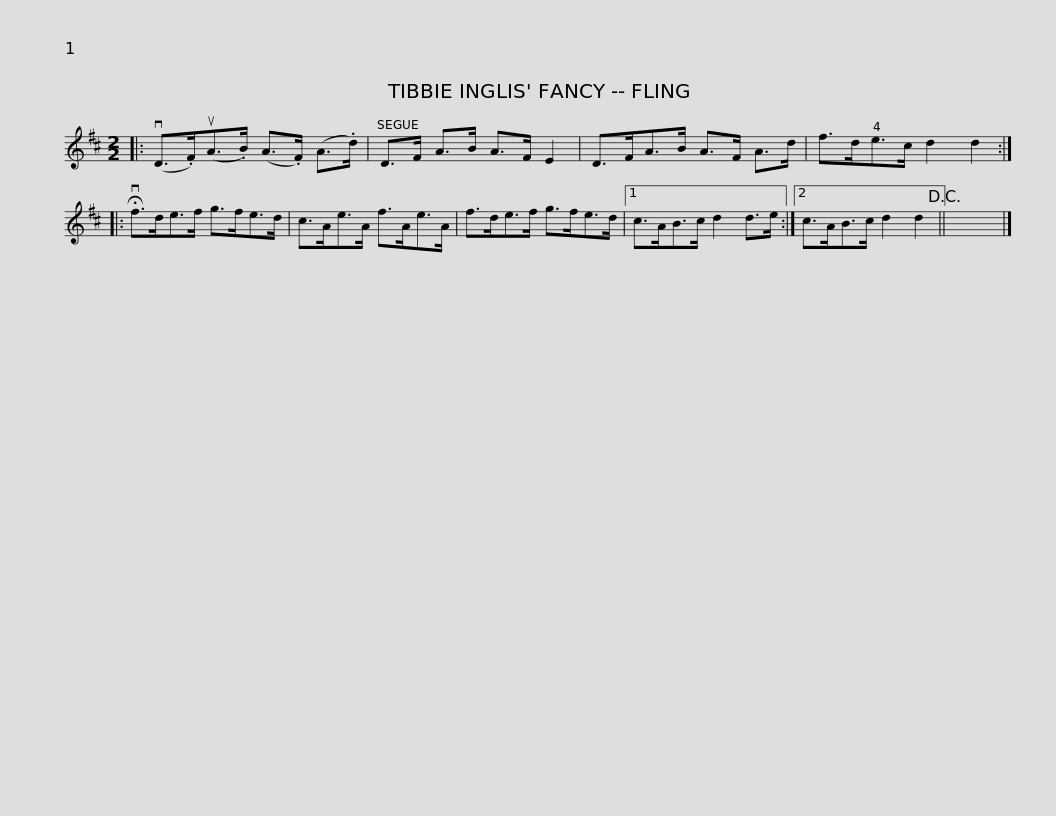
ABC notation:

X:1
L:1/8
M:2/2
I:linebreak $
K:D
V:1 treble
V:1
|: (vD>.F)(uA>.B) (A>.F) (A>.d) | D>F A>B A>F E2 | D>FA>B A>F A>d | f>de>c d2 d2 ::$ !fermata!vf>de>f g>fe>d | %5
 c>Ae>A f>Ae>A | f>de>f g>fe>d |1 c>AB>c d2 d>e :|2$ c>AB>c d2 d2!D.C.! || x8 |] %10
